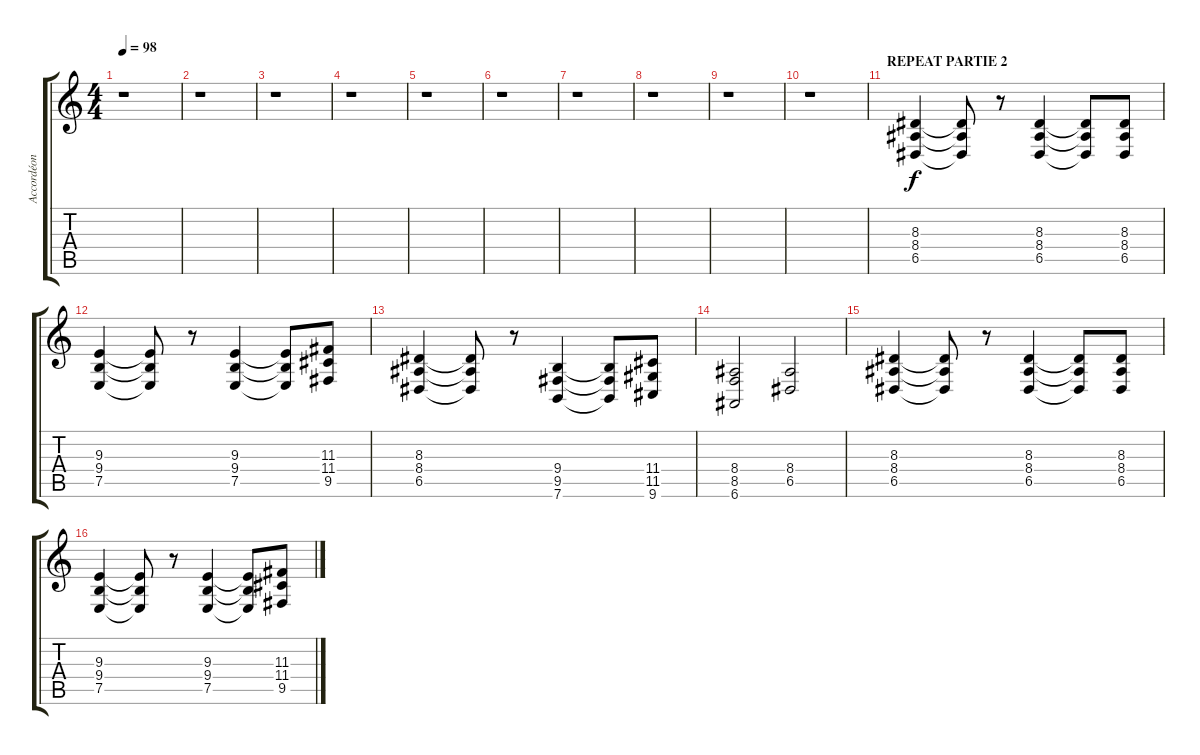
\track ("Accordéon" "Accordéon") {instrument accordion}
\staff {score tabs}
\tuning (E4 B3 G3 D3 A2 E2) {hide}
\ts (4 4)
\tempo 98
\clef g2
\ks c
r.1{dy f} |
r.1 |
r.1 |
r.1 |
r.1 |
r.1 |
r.1 |
r.1 |
r.1 |
r.1 |
\section ("" "REPEAT PARTIE 2")
(8.3 8.4 6.5).4 (8.3{t} 8.4{t} 6.5{t}).8 r.8 (8.3 8.4 6.5).4 (8.3{t} 8.4{t} 6.5{t}).8 (8.3 8.4 6.5).8 |
(9.3 9.4 7.5).4 (9.3{t} 9.4{t} 7.5{t}).8 r.8 (9.3 9.4 7.5).4 (9.3{t} 9.4{t} 7.5{t}).8 (11.3 11.4 9.5).8 |
(8.3 8.4 6.5).4 (8.3{t} 8.4{t} 6.5{t}).8 r.8 (9.4 9.5 7.6).4 (9.4{t} 9.5{t} 7.6{t}).8 (11.4 11.5 9.6).8 |
(8.4 8.5 6.6).2 (8.4 6.5).2 |
(8.3 8.4 6.5).4 (8.3{t} 8.4{t} 6.5{t}).8 r.8 (8.3 8.4 6.5).4 (8.3{t} 8.4{t} 6.5{t}).8 (8.3 8.4 6.5).8 |
(9.3 9.4 7.5).4 (9.3{t} 9.4{t} 7.5{t}).8 r.8 (9.3 9.4 7.5).4 (9.3{t} 9.4{t} 7.5{t}).8 (11.3 11.4 9.5).8
